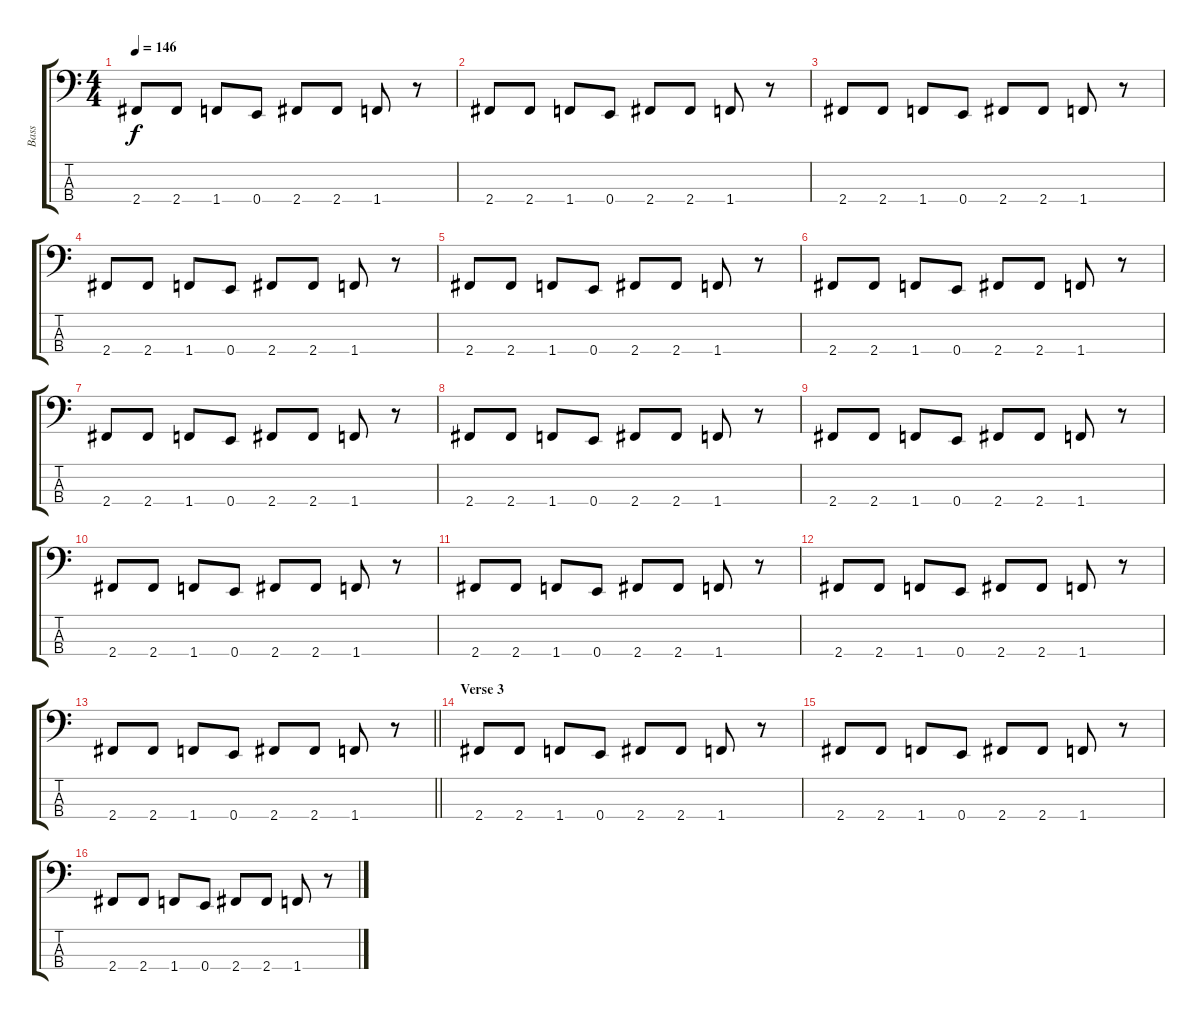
\track ("Bass" "Bass") {instrument electricbasspick}
\staff {score tabs}
\tuning (G2 D2 A1 E1) {hide}
\ts (4 4)
\tempo 146
\clef f4
\ks c
2.4.8{dy f} 2.4.8 1.4.8 0.4.8 2.4.8 2.4.8 1.4.8 r.8 |
2.4.8 2.4.8 1.4.8 0.4.8 2.4.8 2.4.8 1.4.8 r.8 |
2.4.8 2.4.8 1.4.8 0.4.8 2.4.8 2.4.8 1.4.8 r.8 |
2.4.8 2.4.8 1.4.8 0.4.8 2.4.8 2.4.8 1.4.8 r.8 |
2.4.8 2.4.8 1.4.8 0.4.8 2.4.8 2.4.8 1.4.8 r.8 |
2.4.8 2.4.8 1.4.8 0.4.8 2.4.8 2.4.8 1.4.8 r.8 |
2.4.8 2.4.8 1.4.8 0.4.8 2.4.8 2.4.8 1.4.8 r.8 |
2.4.8 2.4.8 1.4.8 0.4.8 2.4.8 2.4.8 1.4.8 r.8 |
2.4.8 2.4.8 1.4.8 0.4.8 2.4.8 2.4.8 1.4.8 r.8 |
2.4.8 2.4.8 1.4.8 0.4.8 2.4.8 2.4.8 1.4.8 r.8 |
2.4.8 2.4.8 1.4.8 0.4.8 2.4.8 2.4.8 1.4.8 r.8 |
2.4.8 2.4.8 1.4.8 0.4.8 2.4.8 2.4.8 1.4.8 r.8 |
\barLineRight lightlight
2.4.8 2.4.8 1.4.8 0.4.8 2.4.8 2.4.8 1.4.8 r.8 |
\section ("" "Verse 3")
2.4.8 2.4.8 1.4.8 0.4.8 2.4.8 2.4.8 1.4.8 r.8 |
2.4.8 2.4.8 1.4.8 0.4.8 2.4.8 2.4.8 1.4.8 r.8 |
2.4.8 2.4.8 1.4.8 0.4.8 2.4.8 2.4.8 1.4.8 r.8
